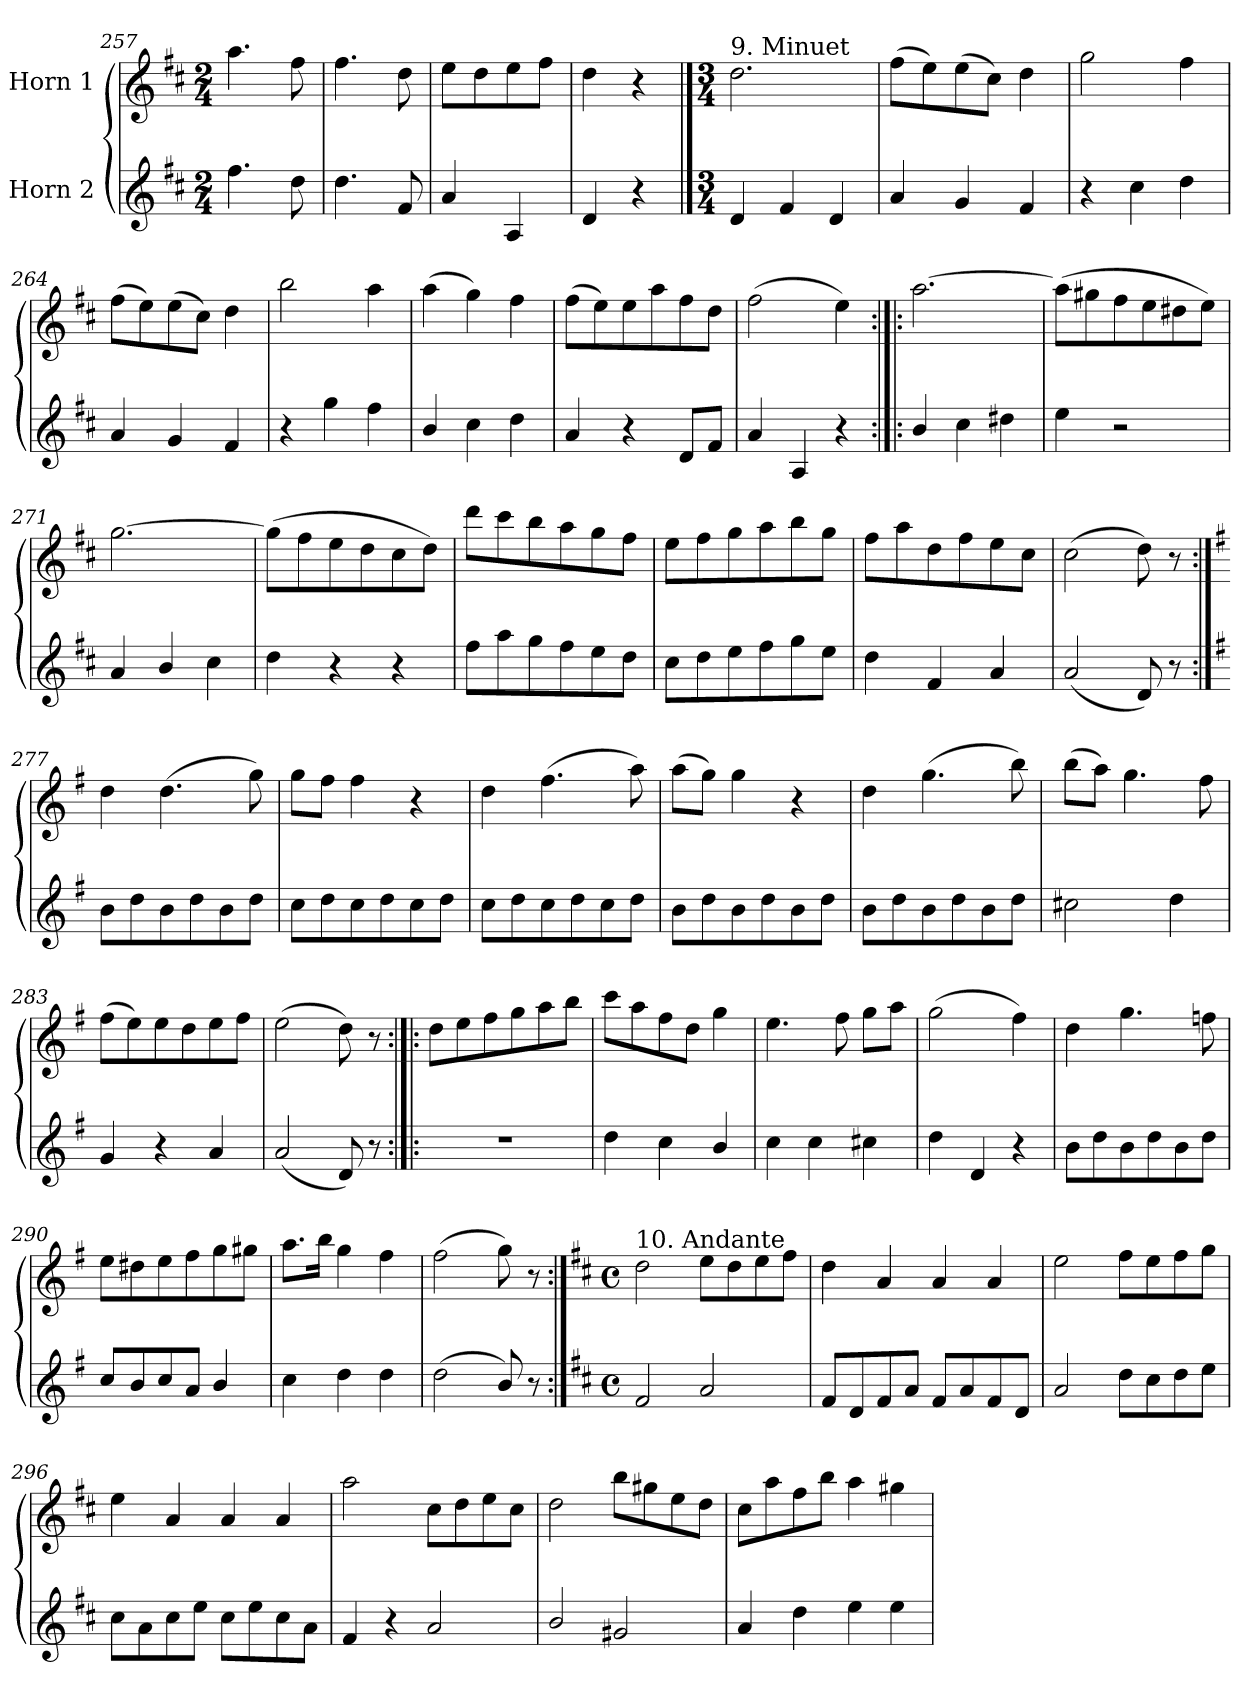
**kern	**kern
*part2	*part1
*staff2	*staff1
*I"Horn 2	*I"Horn 1
*clefG2	*clefG2
*ITrd1c2	*ITrd1c2
*k[]	*k[]
*C:	*C:
*M2/4	*M2/4
=257	=257
4.ee\	4.gg\
8cc\	8ee\
=258	=258
4.cc\	4.ee\
8e/	8cc\
!!LO:PB:g=z
=259	=259
4g/	8dd\L
.	8cc\
4G/	8dd\
.	8ee\J
=260	=260
4c/	4cc\
4r	4r
!!LO:PB:g=z
==261	==261
*M3/4	*M3/4
!	!LO:TX:a:t=9. Minuet
4c/	2.cc\
4e/	.
4c/	.
=262	=262
4g/	(8ee\L
.	8dd\)
4f/	(8dd\
.	8b\J)
4e/	4cc\
=263	=263
4r	2ff\
4b\	.
4cc\	4ee\
=264	=264
4g/	(8ee\L
.	8dd\)
4f/	(8dd\
.	8b\J)
4e/	4cc\
=265	=265
4r	2aa\
4ff\	.
4ee\	4gg\
=266	=266
4a/	(4gg\
4b\	4ff\)
4cc\	4ee\
!!LO:PB:g=z
=267	=267
4g/	(8ee\L
.	8dd\)
4r	8dd\
.	8gg\
8c/L	8ee\
8e/J	8cc\J
=268	=268
4g/	(2ee\
4G/	.
4r	4dd\)
=269:|!|:	=269:|!|:
4a/	[2.gg\
4b\	.
4cc#X\	.
=270	=270
4dd\	(8gg\L]
.	8ff#X\
2r	8ee\
.	8dd\
.	8cc#X\
.	8dd\J)
=271	=271
4g/	[2.ff\
4a/	.
4b\	.
=272	=272
4cc\	(8ff\L]
.	8ee\
4r	8dd\
.	8cc\
4r	8b\
.	8cc\J)
!!LO:PB:g=z
=273	=273
8ee\L	8ccc\L
8gg\	8bb\
8ff\	8aa\
8ee\	8gg\
8dd\	8ff\
8cc\J	8ee\J
=274	=274
8b\L	8dd\L
8cc\	8ee\
8dd\	8ff\
8ee\	8gg\
8ff\	8aa\
8dd\J	8ff\J
!!LO:PB:g=z
=275	=275
4cc\	8ee\L
.	8gg\
4e/	8cc\
.	8ee\
4g/	8dd\
.	8b\J
=276	=276
(2g/	(2b\
8c/)	8cc\)
8r	8r
=277:|!	=277:|!
*k[b-]	*k[b-]
*F:	*F:
8a\L	4cc\
8cc\	.
8a\	(4.cc\
8cc\	.
8a\	.
8cc\J	8ff\)
=278	=278
8b-\L	8ff\L
8cc\	8ee\J
8b-\	4ee\
8cc\	.
8b-\	4r
8cc\J	.
!!LO:PB:g=z
=279	=279
8b-\L	4cc\
8cc\	.
8b-\	(4.ee\
8cc\	.
8b-\	.
8cc\J	8gg\)
=280	=280
8a\L	(8gg\L
8cc\	8ff\J)
8a\	4ff\
8cc\	.
8a\	4r
8cc\J	.
!!LO:PB:g=z
=281	=281
8a\L	4cc\
8cc\	.
8a\	(4.ff\
8cc\	.
8a\	.
8cc\J	8aa\)
=282	=282
2bn\	(8aa\L
.	8gg\J)
.	4.ff\
4cc\	.
.	8ee\
=283	=283
4f/	(8ee\L
.	8dd\)
4r	8dd\
.	8cc\
4g/	8dd\
.	8ee\J
=284	=284
(2g/	(2dd\
8c/)	8cc\)
8r	8r
!!LO:PB:g=z
=285:|!|:	=285:|!|:
2.r	8cc\L
.	8dd\
.	8ee\
.	8ff\
.	8gg\
.	8aa\J
=286	=286
4cc\	8bb-\L
.	8gg\
4b-\	8ee\
.	8cc\J
4a/	4ff\
!!LO:PB:g=z
=287	=287
4b-\	4.dd\
4b-\	.
.	8ee\
4bn\	8ff\L
.	8gg\J
=288	=288
4cc\	(2ff\
4c/	.
4r	4ee\)
=289	=289
8a\L	4cc\
8cc\	.
8a\	4.ff\
8cc\	.
8a\	.
8cc\J	8ee-X\
=290	=290
8b-/L	8dd\L
8a/	8cc#X\
8b-/	8dd\
8g/J	8ee\
4a/	8ff\
.	8ff#X\J
!!LO:PB:g=z
=291	=291
4b-\	8.gg\L
.	16aa\Jk
4cc\	4ff\
4cc\	4ee\
=292	=292
(2cc\	(2ee\
8a/)	8ff\)
8r	8r
!!LO:PB:g=z
=293:|!	=293:|!
*k[]	*k[]
*C:	*C:
*M4/4	*M4/4
*met(c)	*met(c)
!	!LO:TX:a:t=10. Andante
2e/	2cc\
2g/	8dd\L
.	8cc\
.	8dd\
.	8ee\J
=294	=294
8e/L	4cc\
8c/	.
8e/	4g/
8g/J	.
8e/L	4g/
8g/	.
8e/	4g/
8c/J	.
=295	=295
2g/	2dd\
8cc\L	8ee\L
8b\	8dd\
8cc\	8ee\
8dd\J	8ff\J
!!LO:PB:g=z
=296	=296
8b\L	4dd\
8g\	.
8b\	4g/
8dd\J	.
8b\L	4g/
8dd\	.
8b\	4g/
8g\J	.
=297	=297
4e/	2gg\
4r	.
2g/	8b\L
.	8cc\
.	8dd\
.	8b\J
=298	=298
2a/	2cc\
2f#X/	8aa\L
.	8ff#X\
.	8dd\
.	8cc\J
=299	=299
4g/	8b\L
.	8gg\
4cc\	8ee\
.	8aa\J
4dd\	4gg\
4dd\	4ff#X\
=	=
*-	*-
